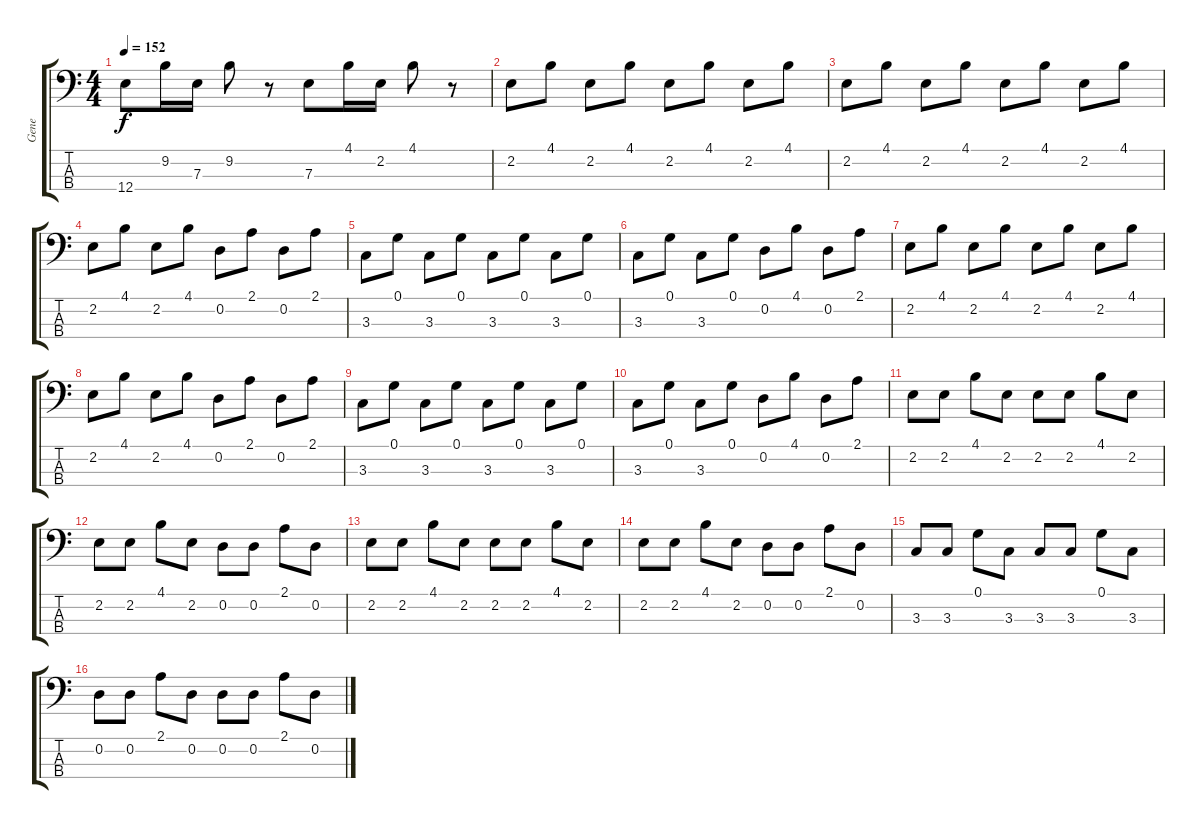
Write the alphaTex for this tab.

\track ("Gene" "Gene") {instrument electricbassfinger}
\staff {score tabs}
\tuning (G2 D2 A1 E1) {hide}
\ts (4 4)
\tempo 152
\clef f4
\ks c
12.4.8{dy f} 9.2.16 7.3.16 9.2.8 r.8 7.3.8 4.1.16 2.2.16 4.1.8 r.8 |
2.2.8 4.1.8 2.2.8 4.1.8 2.2.8 4.1.8 2.2.8 4.1.8 |
2.2.8 4.1.8 2.2.8 4.1.8 2.2.8 4.1.8 2.2.8 4.1.8 |
2.2.8 4.1.8 2.2.8 4.1.8 0.2.8 2.1.8 0.2.8 2.1.8 |
3.3.8 0.1.8 3.3.8 0.1.8 3.3.8 0.1.8 3.3.8 0.1.8 |
3.3.8 0.1.8 3.3.8 0.1.8 0.2.8 4.1.8 0.2.8 2.1.8 |
2.2.8 4.1.8 2.2.8 4.1.8 2.2.8 4.1.8 2.2.8 4.1.8 |
2.2.8 4.1.8 2.2.8 4.1.8 0.2.8 2.1.8 0.2.8 2.1.8 |
3.3.8 0.1.8 3.3.8 0.1.8 3.3.8 0.1.8 3.3.8 0.1.8 |
3.3.8 0.1.8 3.3.8 0.1.8 0.2.8 4.1.8 0.2.8 2.1.8 |
2.2.8 2.2.8 4.1.8 2.2.8 2.2.8 2.2.8 4.1.8 2.2.8 |
2.2.8 2.2.8 4.1.8 2.2.8 0.2.8 0.2.8 2.1.8 0.2.8 |
2.2.8 2.2.8 4.1.8 2.2.8 2.2.8 2.2.8 4.1.8 2.2.8 |
2.2.8 2.2.8 4.1.8 2.2.8 0.2.8 0.2.8 2.1.8 0.2.8 |
3.3.8 3.3.8 0.1.8 3.3.8 3.3.8 3.3.8 0.1.8 3.3.8 |
0.2.8 0.2.8 2.1.8 0.2.8 0.2.8 0.2.8 2.1.8 0.2.8
